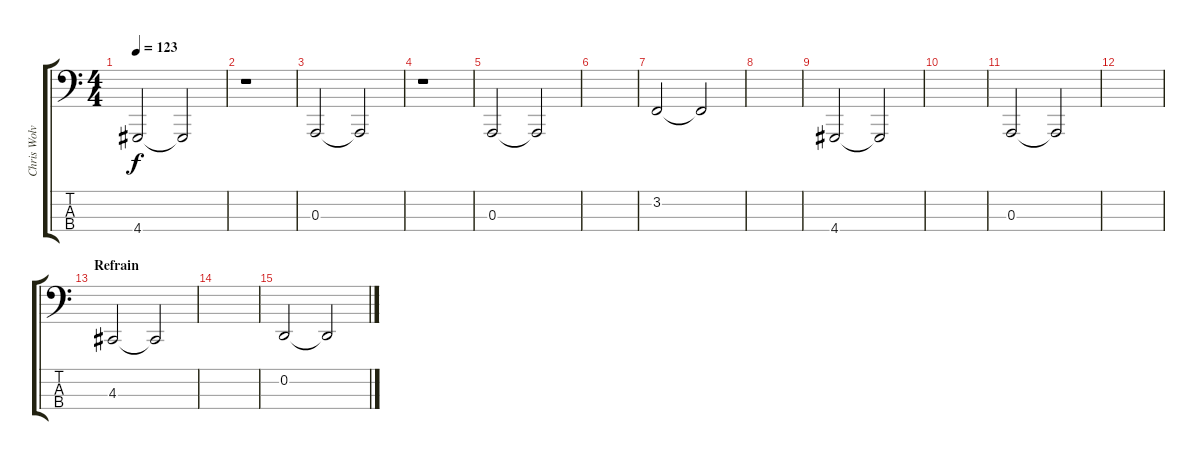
\track ("Chris Wolv." "Chris Wolv") {instrument lead8bassandlead}
\staff {score tabs}
\tuning (G2 D2 A1 E1) {hide}
\ts (4 4)
\tempo 123
\clef f4
\ks c
4.4.2{dy f} 4.4{t}.2 |
r.1 |
0.3.2 0.3{t}.2 |
r.1 |
0.3.2 0.3{t}.2 |
|
3.2.2 3.2{t}.2 |
|
4.4.2 4.4{t}.2 |
|
0.3.2 0.3{t}.2 |
|
\section ("" "Refrain")
4.3.2 4.3{t}.2 |
|
0.2.2 0.2{t}.2
